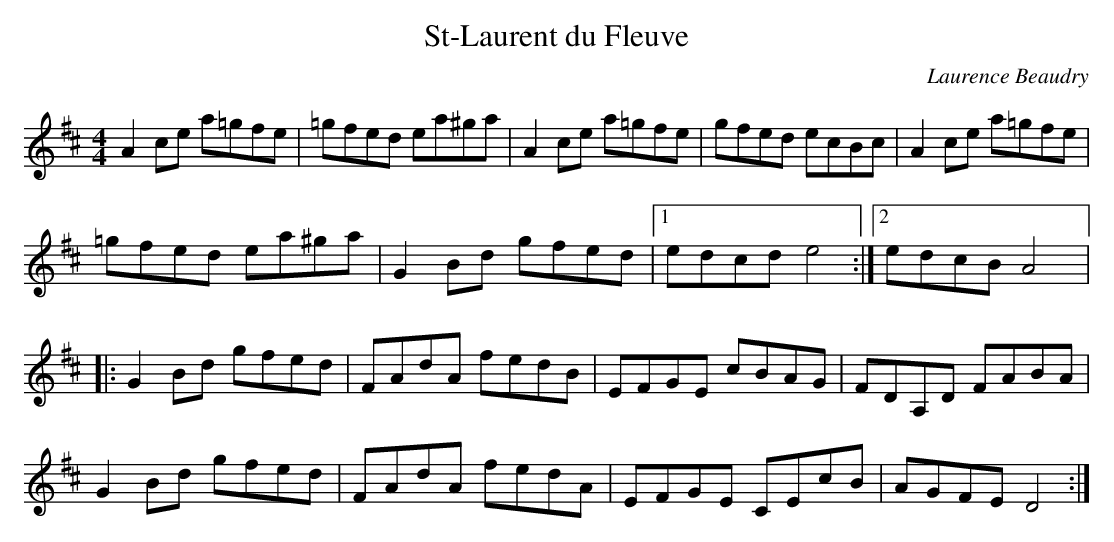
X:1'1'
T:St-Laurent du Fleuve
C:Laurence Beaudry
M:4/4
L:1/8
K:Amix
A2ce a=gfe | =gfed ea^ga | A2ce a=gfe | gfed ecBc | A2ce a=gfe |
=gfed ea^ga | G2Bd gfed |1 edcd e4 :|2 edcB A4 |:
G2Bd gfed | FAdA fedB | EFGE cBAG | FDA,D FABA |
G2Bd gfed | FAdA fedA | EFGE CEcB | AGFE D4 :|
